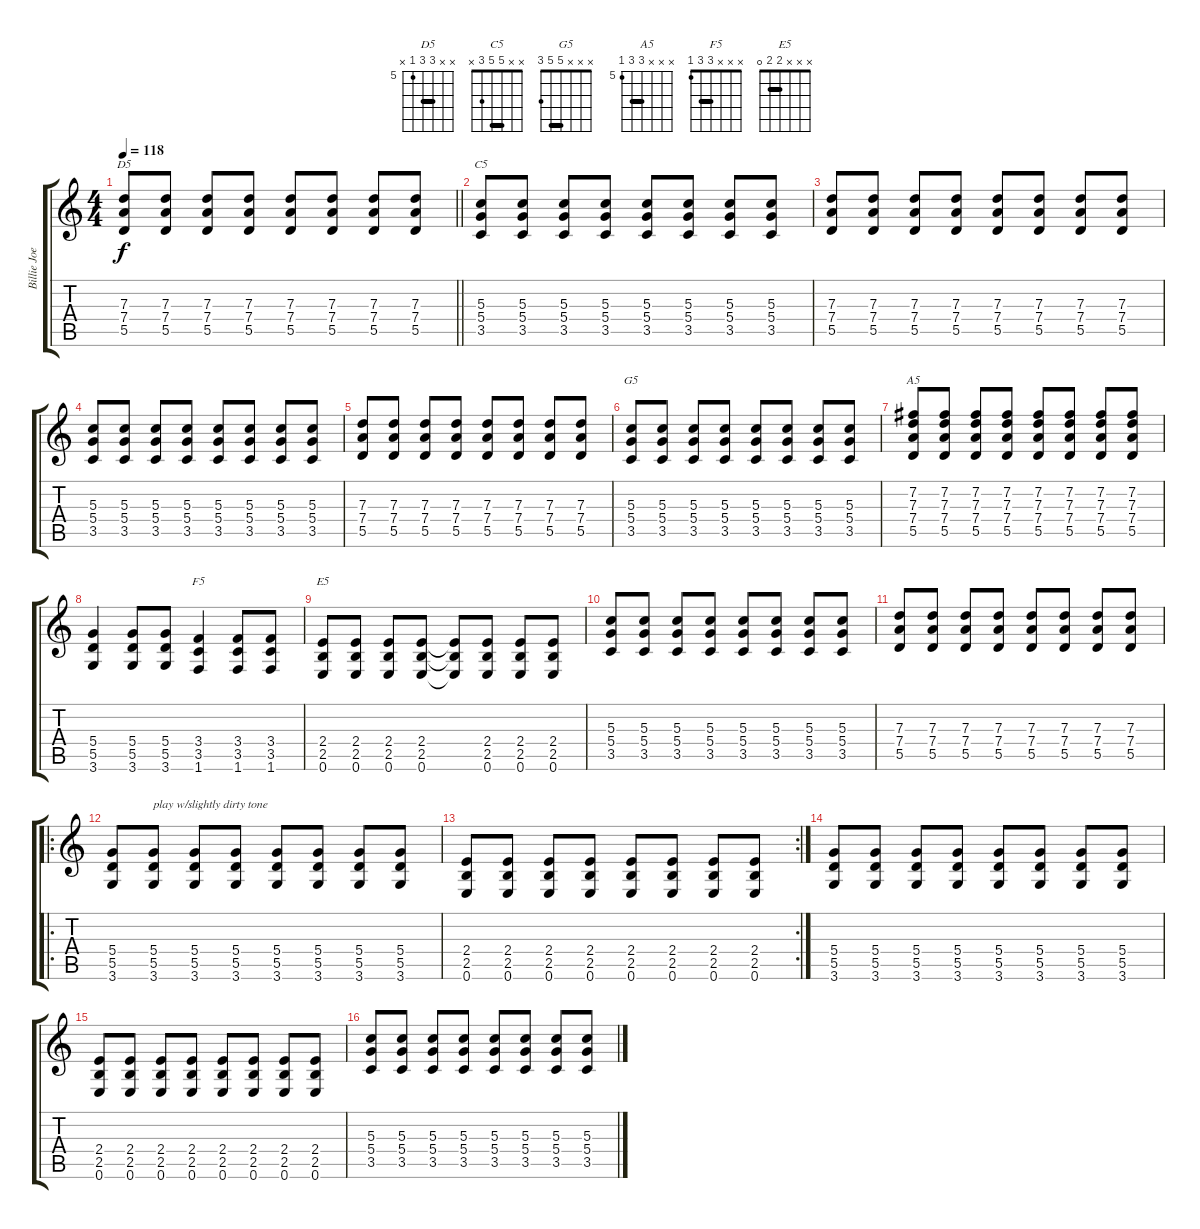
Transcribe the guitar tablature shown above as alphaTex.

\track ("Billie Joe" "Billie Joe") {instrument electricguitarclean}
\staff {score tabs}
\tuning (E4 B3 G3 D3 A2 E2) {hide}
\chord ("D5" x x 7 7 5 x) {firstfret 5 barre 7}
\chord ("C5" x x 5 5 3 x) {barre 5}
\chord ("G5" x x x 5 5 3) {barre 5}
\chord ("A5" x x x 7 7 5) {firstfret 5 barre 7}
\chord ("F5" x x x 3 3 1) {barre 3}
\chord ("E5" x x x 2 2 0) {barre 2}
\ts (4 4)
\tempo 118
\clef g2
\barLineRight lightlight
\ks c
(7.3 7.4 5.5).8{ch "D5" dy f} (7.3 7.4 5.5).8 (7.3 7.4 5.5).8 (7.3 7.4 5.5).8 (7.3 7.4 5.5).8 (7.3 7.4 5.5).8 (7.3 7.4 5.5).8 (7.3 7.4 5.5).8 |
(5.3 5.4 3.5).8{ch "C5"} (5.3 5.4 3.5).8 (5.3 5.4 3.5).8 (5.3 5.4 3.5).8 (5.3 5.4 3.5).8 (5.3 5.4 3.5).8 (5.3 5.4 3.5).8 (5.3 5.4 3.5).8 |
(7.3 7.4 5.5).8 (7.3 7.4 5.5).8 (7.3 7.4 5.5).8 (7.3 7.4 5.5).8 (7.3 7.4 5.5).8 (7.3 7.4 5.5).8 (7.3 7.4 5.5).8 (7.3 7.4 5.5).8 |
(5.3 5.4 3.5).8 (5.3 5.4 3.5).8 (5.3 5.4 3.5).8 (5.3 5.4 3.5).8 (5.3 5.4 3.5).8 (5.3 5.4 3.5).8 (5.3 5.4 3.5).8 (5.3 5.4 3.5).8 |
(7.3 7.4 5.5).8 (7.3 7.4 5.5).8 (7.3 7.4 5.5).8 (7.3 7.4 5.5).8 (7.3 7.4 5.5).8 (7.3 7.4 5.5).8 (7.3 7.4 5.5).8 (7.3 7.4 5.5).8 |
(5.3 5.4 3.5).8{ch "G5"} (5.3 5.4 3.5).8 (5.3 5.4 3.5).8 (5.3 5.4 3.5).8 (5.3 5.4 3.5).8 (5.3 5.4 3.5).8 (5.3 5.4 3.5).8 (5.3 5.4 3.5).8 |
(7.2 7.3 7.4 5.5).8{ch "A5"} (7.2 7.3 7.4 5.5).8 (7.2 7.3 7.4 5.5).8 (7.2 7.3 7.4 5.5).8 (7.2 7.3 7.4 5.5).8 (7.2 7.3 7.4 5.5).8 (7.2 7.3 7.4 5.5).8 (7.2 7.3 7.4 5.5).8 |
(5.4 5.5 3.6).4 (5.4 5.5 3.6).8 (5.4 5.5 3.6).8 (3.4 3.5 1.6).4{ch "F5"} (3.4 3.5 1.6).8 (3.4 3.5 1.6).8 |
(2.4 2.5 0.6).8{ch "E5"} (2.4 2.5 0.6).8 (2.4 2.5 0.6).8 (2.4 2.5 0.6).8 (2.4{t} 2.5{t} 0.6{t}).8 (2.4 2.5 0.6).8 (2.4 2.5 0.6).8 (2.4 2.5 0.6).8 |
(5.3 5.4 3.5).8 (5.3 5.4 3.5).8 (5.3 5.4 3.5).8 (5.3 5.4 3.5).8 (5.3 5.4 3.5).8 (5.3 5.4 3.5).8 (5.3 5.4 3.5).8 (5.3 5.4 3.5).8 |
(7.3 7.4 5.5).8 (7.3 7.4 5.5).8 (7.3 7.4 5.5).8 (7.3 7.4 5.5).8 (7.3 7.4 5.5).8 (7.3 7.4 5.5).8 (7.3 7.4 5.5).8 (7.3 7.4 5.5).8 |
\ro
(5.4 5.5 3.6).8 (5.4 5.5 3.6).8{txt "play w/slightly dirty tone"} (5.4 5.5 3.6).8 (5.4 5.5 3.6).8 (5.4 5.5 3.6).8 (5.4 5.5 3.6).8 (5.4 5.5 3.6).8 (5.4 5.5 3.6).8 |
\rc 2
(2.4 2.5 0.6).8 (2.4 2.5 0.6).8 (2.4 2.5 0.6).8 (2.4 2.5 0.6).8 (2.4 2.5 0.6).8 (2.4 2.5 0.6).8 (2.4 2.5 0.6).8 (2.4 2.5 0.6).8 |
(5.4 5.5 3.6).8 (5.4 5.5 3.6).8 (5.4 5.5 3.6).8 (5.4 5.5 3.6).8 (5.4 5.5 3.6).8 (5.4 5.5 3.6).8 (5.4 5.5 3.6).8 (5.4 5.5 3.6).8 |
(2.4 2.5 0.6).8 (2.4 2.5 0.6).8 (2.4 2.5 0.6).8 (2.4 2.5 0.6).8 (2.4 2.5 0.6).8 (2.4 2.5 0.6).8 (2.4 2.5 0.6).8 (2.4 2.5 0.6).8 |
(5.3 5.4 3.5).8 (5.3 5.4 3.5).8 (5.3 5.4 3.5).8 (5.3 5.4 3.5).8 (5.3 5.4 3.5).8 (5.3 5.4 3.5).8 (5.3 5.4 3.5).8 (5.3 5.4 3.5).8
